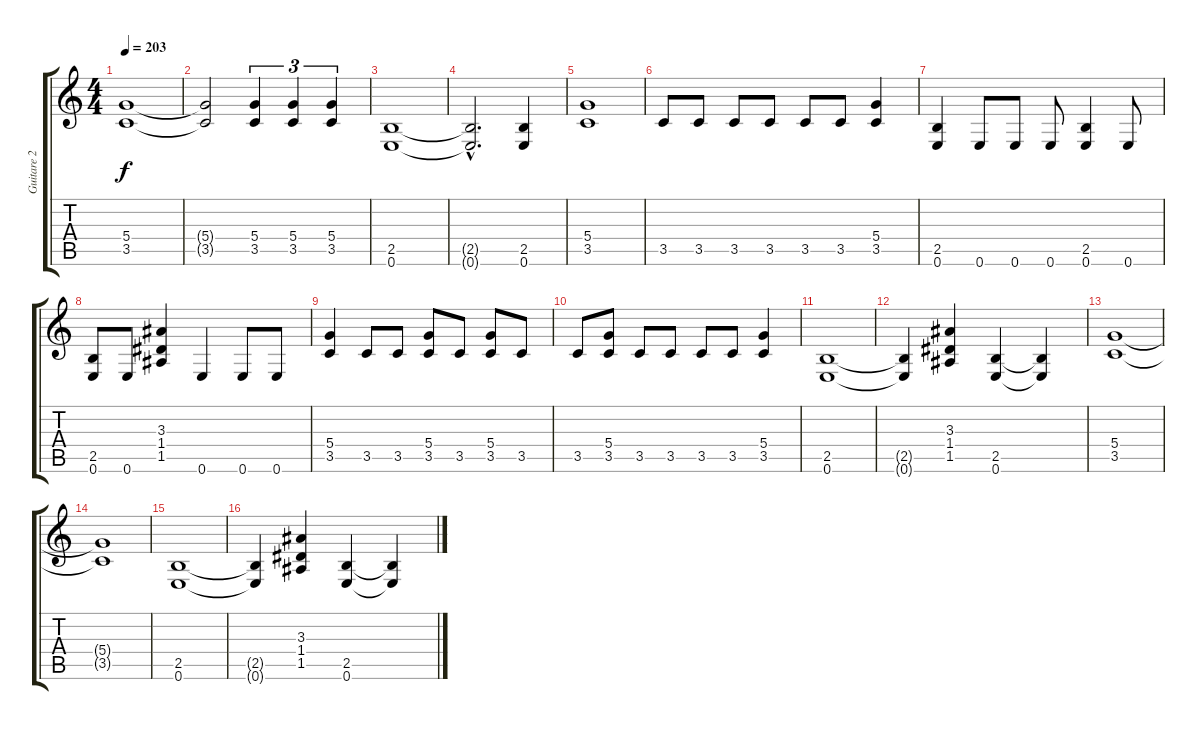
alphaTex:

\track ("Guitare 2" "Guitare 2") {instrument distortionguitar}
\staff {score tabs}
\tuning (E4 B3 G3 D3 A2 E2) {hide}
\ts (4 4)
\tempo 203
\clef g2
\ks c
(5.4 3.5).1{dy f} |
(5.4{t} 3.5{t}).2 (5.4 3.5).4{tu (3 2)} (5.4 3.5).4{tu (3 2)} (5.4 3.5).4{tu (3 2)} |
(2.5 0.6).1 |
(2.5{hac t} 0.6{hac t}).2{d} (2.5 0.6).4 |
(5.4 3.5).1 |
3.5.8 3.5.8 3.5.8 3.5.8 3.5.8 3.5.8 (5.4 3.5).4 |
(2.5 0.6).4 0.6.8 0.6.8 0.6.8 (2.5 0.6).4 0.6.8 |
(2.5 0.6).8 0.6.8 (3.3 1.4 1.5).4 0.6.4 0.6.8 0.6.8 |
(5.4 3.5).4 3.5.8 3.5.8 (5.4 3.5).8 3.5.8 (5.4 3.5).8 3.5.8 |
3.5.8 (5.4 3.5).8 3.5.8 3.5.8 3.5.8 3.5.8 (5.4 3.5).4 |
(2.5 0.6).1 |
(2.5{t} 0.6{t}).4 (3.3 1.4 1.5).4 (2.5 0.6).4 (2.5{t} 0.6{t}).4 |
(5.4 3.5).1 |
(5.4{t} 3.5{t}).1 |
(2.5 0.6).1 |
(2.5{t} 0.6{t}).4 (3.3 1.4 1.5).4 (2.5 0.6).4 (2.5{t} 0.6{t}).4
